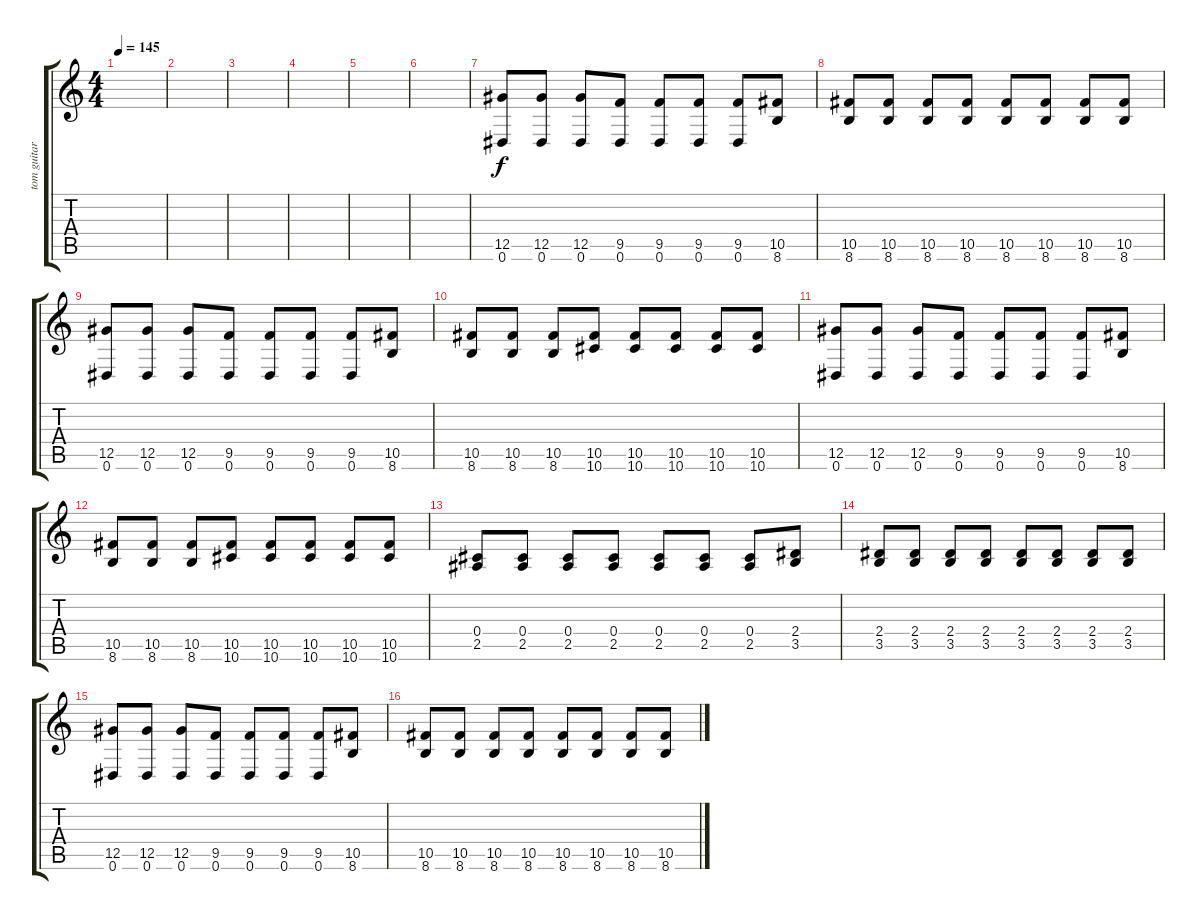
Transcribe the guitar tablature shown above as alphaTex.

\track ("tom guitar clean" "tom guitar") {instrument electricguitarclean}
\staff {score tabs}
\tuning (Eb4 Bb3 Gb3 Db3 Ab2 Eb2) {hide}
\ts (4 4)
\tempo 145
\clef g2
\ks c
|
|
|
|
|
|
(12.5 0.6).8 (12.5 0.6).8 (12.5 0.6).8 (9.5 0.6).8 (9.5 0.6).8 (9.5 0.6).8 (9.5 0.6).8 (10.5 8.6).8 |
(10.5 8.6).8 (10.5 8.6).8 (10.5 8.6).8 (10.5 8.6).8 (10.5 8.6).8 (10.5 8.6).8 (10.5 8.6).8 (10.5 8.6).8 |
(12.5 0.6).8 (12.5 0.6).8 (12.5 0.6).8 (9.5 0.6).8 (9.5 0.6).8 (9.5 0.6).8 (9.5 0.6).8 (10.5 8.6).8 |
(10.5 8.6).8 (10.5 8.6).8 (10.5 8.6).8 (10.5 10.6).8 (10.5 10.6).8 (10.5 10.6).8 (10.5 10.6).8 (10.5 10.6).8 |
(12.5 0.6).8 (12.5 0.6).8 (12.5 0.6).8 (9.5 0.6).8 (9.5 0.6).8 (9.5 0.6).8 (9.5 0.6).8 (10.5 8.6).8 |
(10.5 8.6).8 (10.5 8.6).8 (10.5 8.6).8 (10.5 10.6).8 (10.5 10.6).8 (10.5 10.6).8 (10.5 10.6).8 (10.5 10.6).8 |
(0.4 2.5).8 (0.4 2.5).8 (0.4 2.5).8 (0.4 2.5).8 (0.4 2.5).8 (0.4 2.5).8 (0.4 2.5).8 (2.4 3.5).8 |
(2.4 3.5).8 (2.4 3.5).8 (2.4 3.5).8 (2.4 3.5).8 (2.4 3.5).8 (2.4 3.5).8 (2.4 3.5).8 (2.4 3.5).8 |
(12.5 0.6).8 (12.5 0.6).8 (12.5 0.6).8 (9.5 0.6).8 (9.5 0.6).8 (9.5 0.6).8 (9.5 0.6).8 (10.5 8.6).8 |
(10.5 8.6).8 (10.5 8.6).8 (10.5 8.6).8 (10.5 8.6).8 (10.5 8.6).8 (10.5 8.6).8 (10.5 8.6).8 (10.5 8.6).8
